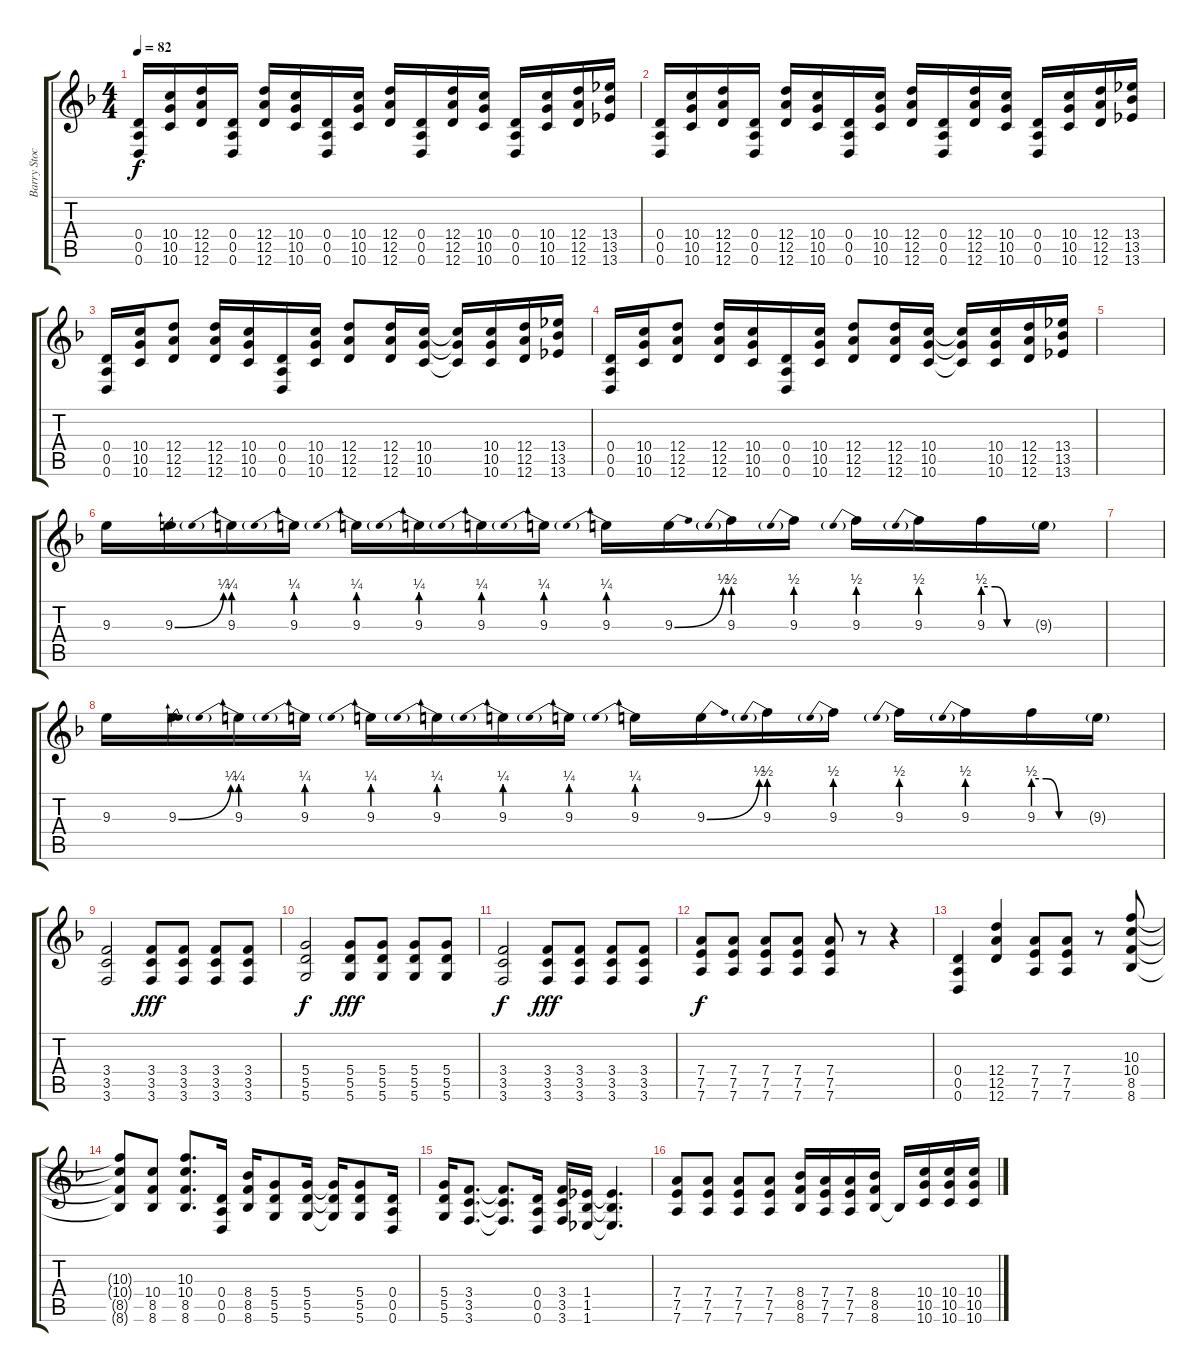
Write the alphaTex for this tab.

\track ("Barry Stock" "Barry Stoc") {instrument distortionguitar}
\staff {score tabs}
\tuning (E4 B3 G3 D3 A2 D2) {hide}
\ts (4 4)
\tempo 82
\clef g2
\ks f
(0.4 0.5 0.6).16{dy f} (10.4 10.5 10.6).16 (12.4 12.5 12.6).16 (0.4 0.5 0.6).16 (12.4 12.5 12.6).16 (10.4 10.5 10.6).16 (0.4 0.5 0.6).16 (10.4 10.5 10.6).16 (12.4 12.5 12.6).16 (0.4 0.5 0.6).16 (12.4 12.5 12.6).16 (10.4 10.5 10.6).16 (0.4 0.5 0.6).16 (10.4 10.5 10.6).16 (12.4 12.5 12.6).16 (13.4 13.5 13.6).16 |
(0.4 0.5 0.6).16 (10.4 10.5 10.6).16 (12.4 12.5 12.6).16 (0.4 0.5 0.6).16 (12.4 12.5 12.6).16 (10.4 10.5 10.6).16 (0.4 0.5 0.6).16 (10.4 10.5 10.6).16 (12.4 12.5 12.6).16 (0.4 0.5 0.6).16 (12.4 12.5 12.6).16 (10.4 10.5 10.6).16 (0.4 0.5 0.6).16 (10.4 10.5 10.6).16 (12.4 12.5 12.6).16 (13.4 13.5 13.6).16 |
(0.4 0.5 0.6).16 (10.4 10.5 10.6).16 (12.4 12.5 12.6).8 (12.4 12.5 12.6).16 (10.4 10.5 10.6).16 (0.4 0.5 0.6).16 (10.4 10.5 10.6).16 (12.4 12.5 12.6).8 (12.4 12.5 12.6).16 (10.4 10.5 10.6).16 (10.4{t} 10.5{t} 10.6{t}).16 (10.4 10.5 10.6).16 (12.4 12.5 12.6).16 (13.4 13.5 13.6).16 |
(0.4 0.5 0.6).16 (10.4 10.5 10.6).16 (12.4 12.5 12.6).8 (12.4 12.5 12.6).16 (10.4 10.5 10.6).16 (0.4 0.5 0.6).16 (10.4 10.5 10.6).16 (12.4 12.5 12.6).8 (12.4 12.5 12.6).16 (10.4 10.5 10.6).16 (10.4{t} 10.5{t} 10.6{t}).16 (10.4 10.5 10.6).16 (12.4 12.5 12.6).16 (13.4 13.5 13.6).16 |
|
9.3.16 9.3{be (bend 0 0 60 1)}.16 9.3{be (prebend 0 1 60 1)}.16 9.3{be (prebend 0 1 60 1)}.16 9.3{be (prebend 0 1 60 1)}.16 9.3{be (prebend 0 1 60 1)}.16 9.3{be (prebend 0 1 60 1)}.16 9.3{be (prebend 0 1 60 1)}.16 9.3{be (prebend 0 1 60 1)}.16 9.3{be (bend 0 0 60 2)}.16 9.3{be (prebend 0 2 60 2)}.16 9.3{be (prebend 0 2 60 2)}.16 9.3{be (prebend 0 2 60 2)}.16 9.3{be (prebend 0 2 60 2)}.16 9.3{be (custom 0 2 15 2 30 0 60 0)}.16 9.3{g}.16 |
|
9.3.16 9.3{be (bend 0 0 60 1)}.16 9.3{be (prebend 0 1 60 1)}.16 9.3{be (prebend 0 1 60 1)}.16 9.3{be (prebend 0 1 60 1)}.16 9.3{be (prebend 0 1 60 1)}.16 9.3{be (prebend 0 1 60 1)}.16 9.3{be (prebend 0 1 60 1)}.16 9.3{be (prebend 0 1 60 1)}.16 9.3{be (bend 0 0 60 2)}.16 9.3{be (prebend 0 2 60 2)}.16 9.3{be (prebend 0 2 60 2)}.16 9.3{be (prebend 0 2 60 2)}.16 9.3{be (prebend 0 2 60 2)}.16 9.3{be (custom 0 2 15 2 30 0 60 0)}.16 9.3{g}.16 |
(3.4 3.5 3.6).2 (3.4 3.5 3.6).8{dy fff} (3.4 3.5 3.6).8 (3.4 3.5 3.6).8 (3.4 3.5 3.6).8 |
(5.4 5.5 5.6).2{dy f} (5.4 5.5 5.6).8{dy fff} (5.4 5.5 5.6).8 (5.4 5.5 5.6).8 (5.4 5.5 5.6).8 |
(3.4 3.5 3.6).2{dy f} (3.4 3.5 3.6).8{dy fff} (3.4 3.5 3.6).8 (3.4 3.5 3.6).8 (3.4 3.5 3.6).8 |
(7.4 7.5 7.6).8{dy f} (7.4 7.5 7.6).8 (7.4 7.5 7.6).8 (7.4 7.5 7.6).8 (7.4 7.5 7.6).8 r.8 r.4 |
(0.4 0.5 0.6).4 (12.4 12.5 12.6).4 (7.4 7.5 7.6).8 (7.4 7.5 7.6).8 r.8 (10.3 10.4 8.5 8.6).8 |
(10.3{t} 10.4{t} 8.5{t} 8.6{t}).8 (10.4 8.5 8.6).8 (10.3 10.4 8.5 8.6).8{d} (0.4 0.5 0.6).16 (8.4 8.5 8.6).16 (5.4 5.5 5.6).8 (5.4 5.5 5.6).16 (5.4{t} 5.5{t} 5.6{t}).16 (5.4 5.5 5.6).8 (0.4 0.5 0.6).16 |
(5.4 5.5 5.6).16 (3.4 3.5 3.6).8{d} (3.4{t} 3.5{t} 3.6{t}).8{d} (0.4 0.5 0.6).16 (3.4 3.5 3.6).16 (1.4 1.5 1.6).16 (1.4{t} 1.5{t} 1.6{t}).4{d} |
(7.4 7.5 7.6).8 (7.4 7.5 7.6).8 (7.4 7.5 7.6).8 (7.4 7.5 7.6).8 (8.4 8.5 8.6).16 (7.4 7.5 7.6).16 (7.4 7.5 7.6).16 (8.4 8.5 8.6).16 8.6{t}.16 (10.4 10.5 10.6).16 (10.4 10.5 10.6).16 (10.4 10.5 10.6).16
